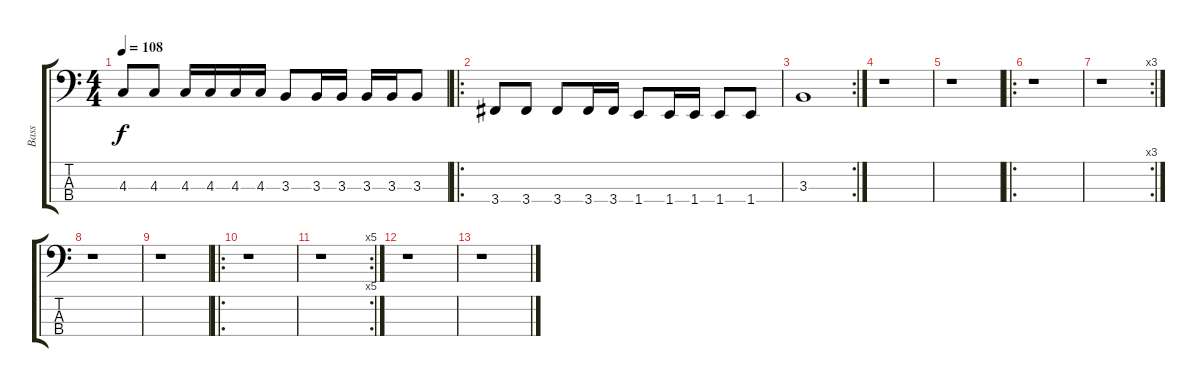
\track ("Bass" "Bass") {instrument electricbassfinger}
\staff {score tabs}
\tuning (Gb2 Db2 Ab1 Eb1) {hide}
\ts (4 4)
\tempo 108
\clef f4
\ks c
4.3.8{dy f} 4.3.8 4.3.16 4.3.16 4.3.16 4.3.16 3.3.8 3.3.16 3.3.16 3.3.16 3.3.16 3.3.8 |
\ro
3.4.8 3.4.8 3.4.8 3.4.16 3.4.16 1.4.8 1.4.16 1.4.16 1.4.8 1.4.8 |
\rc 2
3.3.1 |
r.1 |
r.1 |
\ro
r.1 |
\rc 3
r.1 |
r.1 |
r.1 |
\ro
r.1 |
\rc 5
r.1 |
r.1 |
r.1
